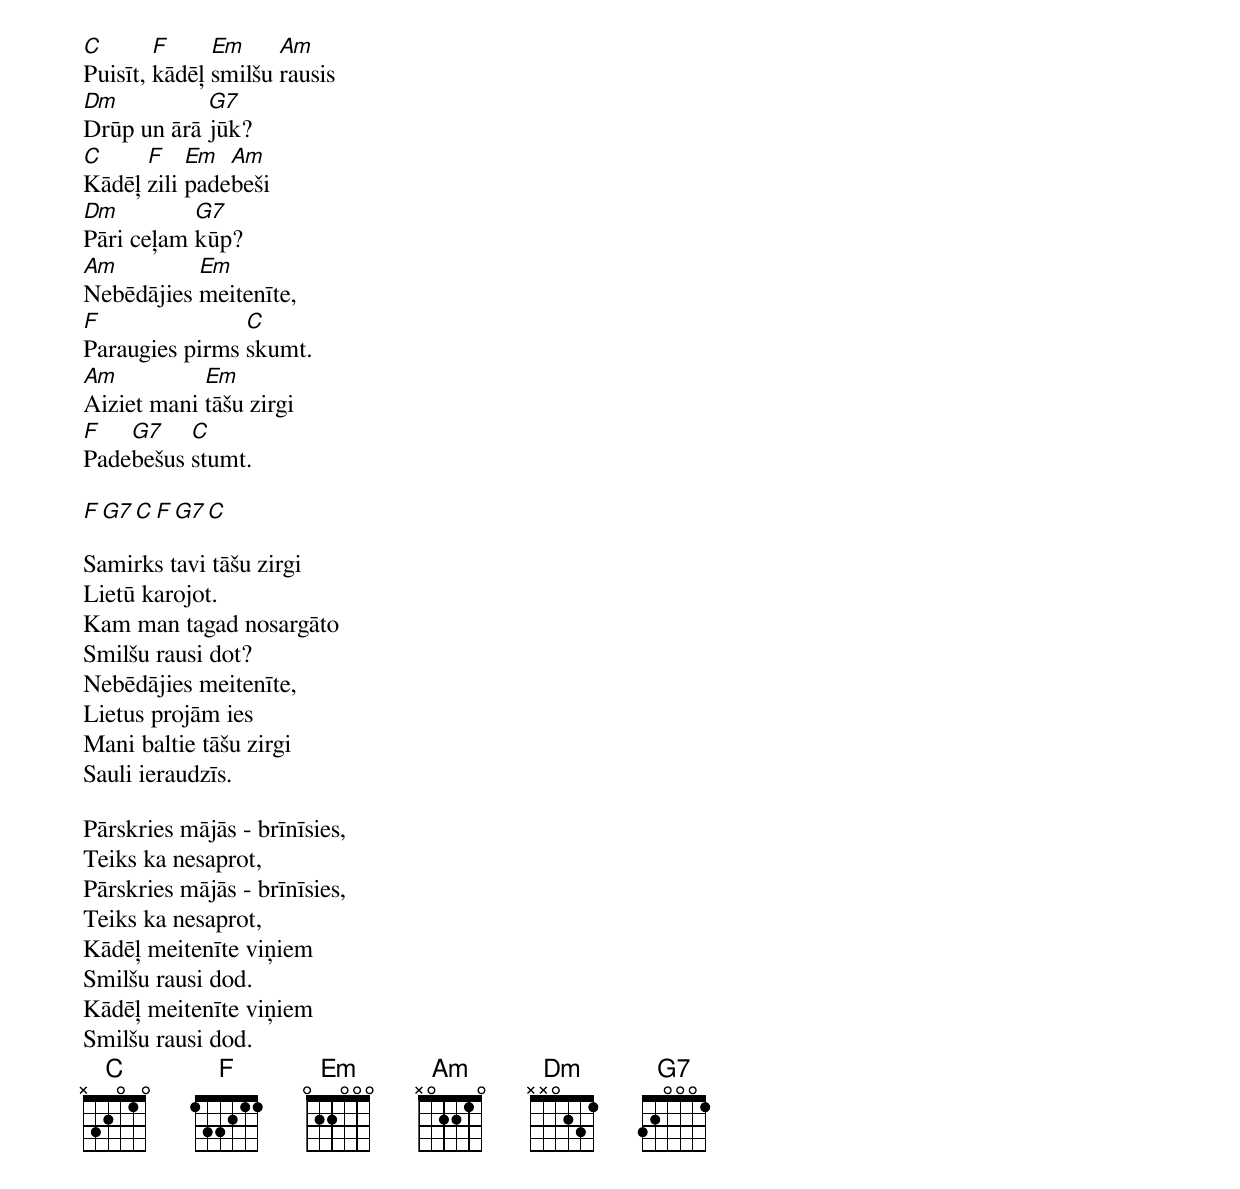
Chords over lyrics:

C       F     Em     Am
Puisīt, kādēļ smilšu rausis
Dm          G7
Drūp un ārā jūk?
C     F    Em  Am
Kādēļ zili padebeši
Dm         G7
Pāri ceļam kūp?
Am         Em
Nebēdājies meitenīte,
F               C
Paraugies pirms skumt.
Am          Em
Aiziet mani tāšu zirgi
F   G7    C
Padebešus stumt.

F G7 C F G7 C

Samirks tavi tāšu zirgi
Lietū karojot.
Kam man tagad nosargāto
Smilšu rausi dot?
Nebēdājies meitenīte,
Lietus projām ies
Mani baltie tāšu zirgi
Sauli ieraudzīs.

Pārskries mājās - brīnīsies,
Teiks ka nesaprot,
Pārskries mājās - brīnīsies,
Teiks ka nesaprot,
Kādēļ meitenīte viņiem
Smilšu rausi dod.
Kādēļ meitenīte viņiem
Smilšu rausi dod.
